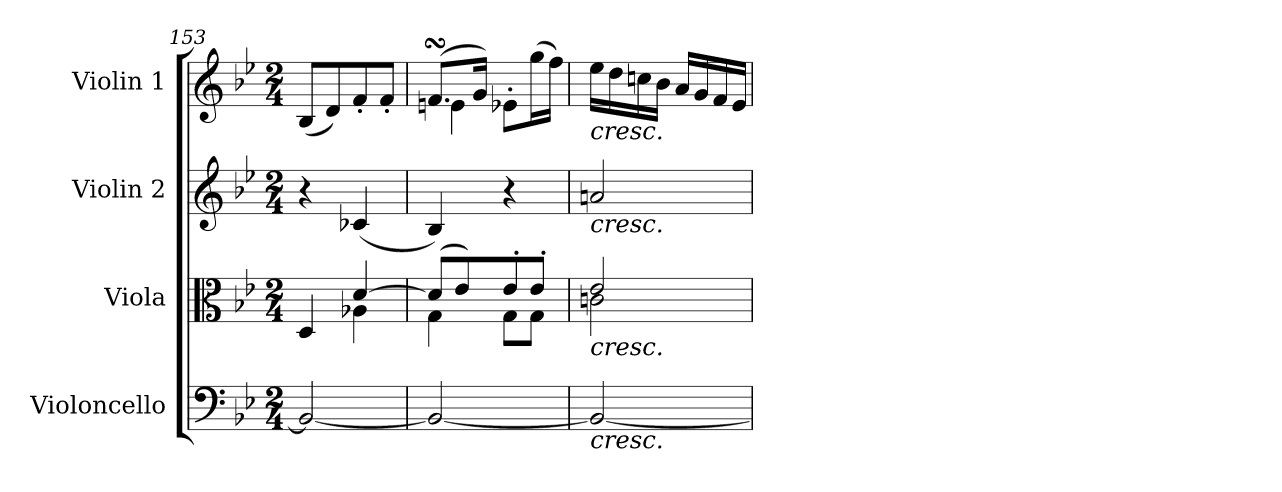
**kern	**kern	**kern	**kern
*part4	*part3	*part2	*part1
*staff4	*staff3	*staff2	*staff1
*I"Violoncello	*I"Viola	*I"Violin 2	*I"Violin 1
*I'Vc	*I'Vla	*I'Vln	*I'Vln
!!LO:LB:g=z
*clefF4	*clefC3	*clefG2	*clefG2
*k[b-e-]	*k[b-e-]	*k[b-e-]	*k[b-e-]
*M2/4	*M2/4	*M2/4	*M2/4
=153	=153	=153	=153
*	*^	*	*
2BB-/_	4D/	4ryy	4r	(8B-/L
.	.	.	.	8d/)
.	[4d/	4A-X\	(4c-X/	8f'/
.	.	.	.	8f'/J
!!LO:PB:g=z
=154	=154	=154	=154	=154
*	*	*	*	*^
2BB-/_	(8d/L]	4G\	4B-/)	(8.fsSSS/L	4en\
.	8e-/)	.	.	.	.
.	.	.	.	16g/Jk)	.
.	8e-'/	8G\L	4r	8e-X'\L	4ryy
.	8e-'/J	8G\J	.	(16gg\L	.
.	.	.	.	16ff\JJ)	.
*	*	*	*	*v	*v
=155	=155	=155	=155	=155
!	!	!	!	!LO:TX:b:i:t=cresc.
!	!	!	!LO:TX:b:i:t=cresc.	!
!	!LO:TX:b:i:t=cresc.	!	!	!
!LO:TX:b:i:t=cresc.	!	!	!	!
2BB-/_	2e-/	2cn\	2an/	16ee-\LL
.	.	.	.	16dd\
.	.	.	.	16ccn\
.	.	.	.	16b-\JJ
.	.	.	.	16a/LL
.	.	.	.	16g/
.	.	.	.	16f/
.	.	.	.	16e-/JJ
*	*v	*v	*	*
=	=	=	=
*-	*-	*-	*-
